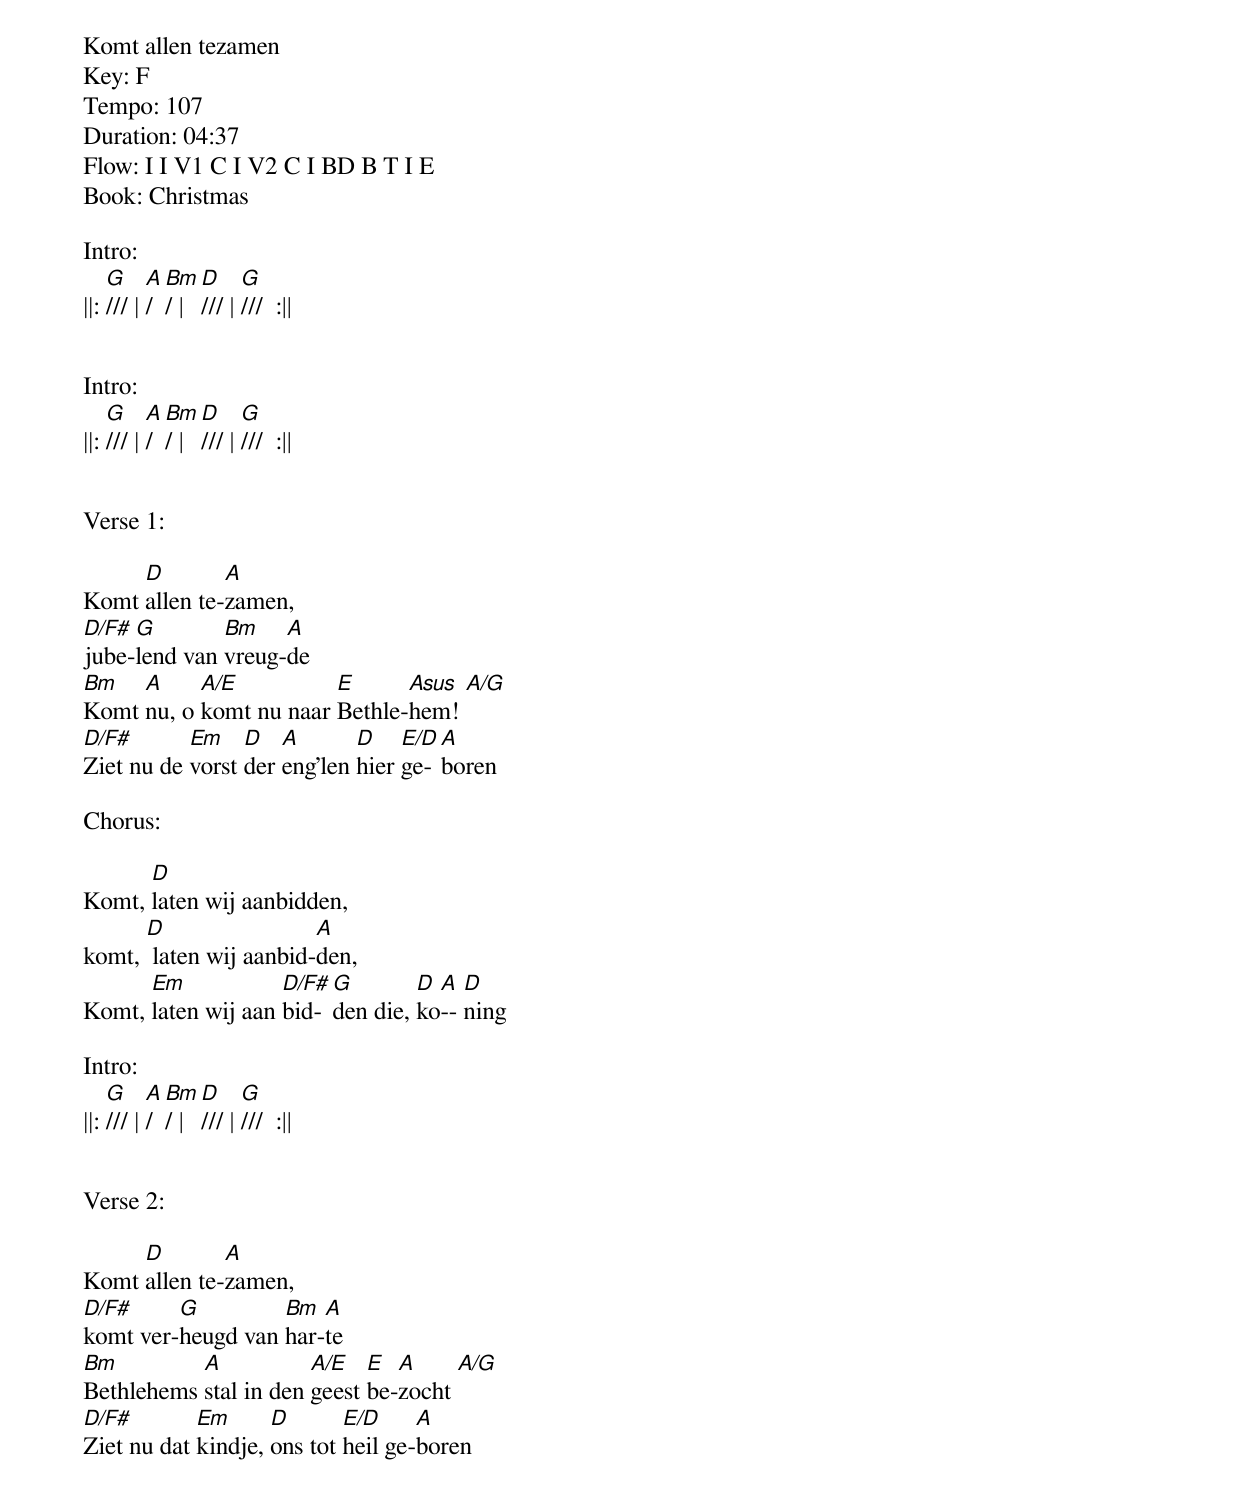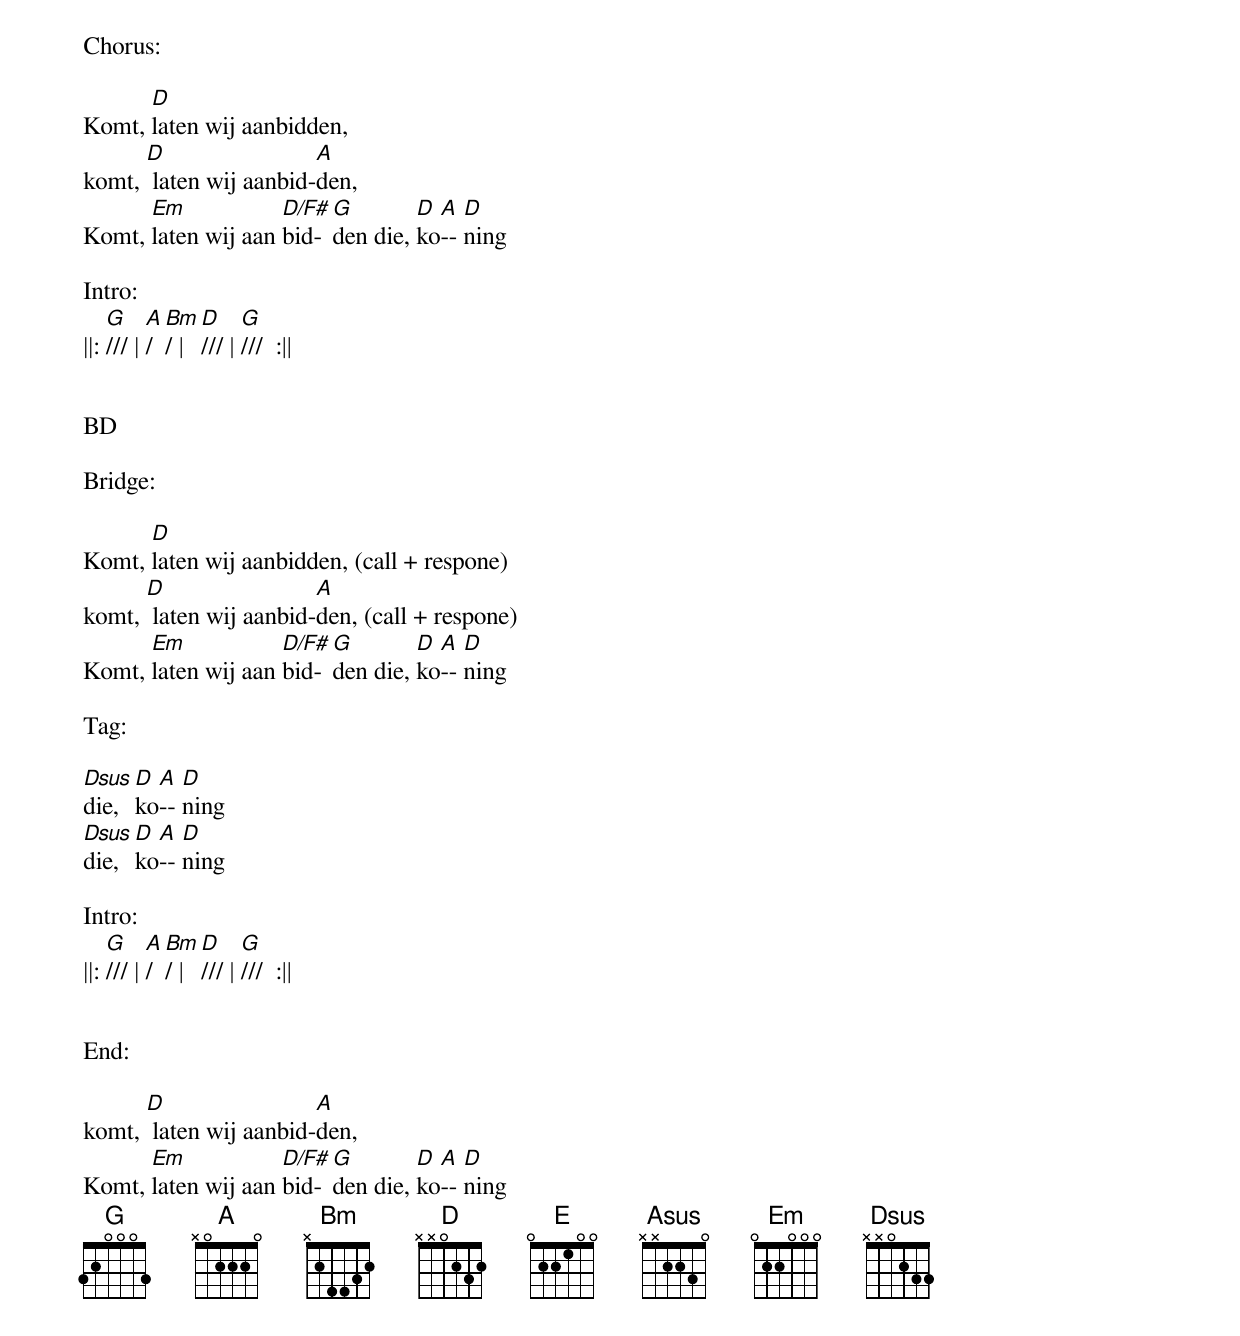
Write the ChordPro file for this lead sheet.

Komt allen tezamen
Key: F
Tempo: 107
Duration: 04:37
Flow: I I V1 C I V2 C I BD B T I E
Book: Christmas

Intro:
||: [G]/// | [A]/ [Bm]/ | [D]/// | [G]///  :||


Intro:
||: [G]/// | [A]/ [Bm]/ | [D]/// | [G]///  :||


Verse 1:

Komt [D]allen te-[A]zamen,
[D/F#]jube-[G]lend van [Bm]vreug-[A]de
[Bm]Komt [A]nu, o [A/E]komt nu naar [E]Bethle-[Asus]hem! [A/G]
[D/F#]Ziet nu de [Em]vorst [D]der [A]eng'len [D]hier [E/D]ge-[A]boren

Chorus:

Komt, [D]laten wij aanbidden,
komt, [D] laten wij aanbid-[A]den,
Komt, [Em]laten wij aan [D/F#]bid- [G]den die, [D]ko[A]-- [D]ning

Intro:
||: [G]/// | [A]/ [Bm]/ | [D]/// | [G]///  :||


Verse 2:

Komt [D]allen te-[A]zamen,
[D/F#]komt ver-[G]heugd van [Bm]har-[A]te
[Bm]Bethlehems [A]stal in den [A/E]geest [E]be-[A]zocht [A/G]
[D/F#]Ziet nu dat [Em]kindje, [D]ons tot [E/D]heil ge-[A]boren


Chorus:

Komt, [D]laten wij aanbidden,
komt, [D] laten wij aanbid-[A]den,
Komt, [Em]laten wij aan [D/F#]bid- [G]den die, [D]ko[A]-- [D]ning

Intro:
||: [G]/// | [A]/ [Bm]/ | [D]/// | [G]///  :||


BD

Bridge:

Komt, [D]laten wij aanbidden, (call + respone)
komt, [D] laten wij aanbid-[A]den, (call + respone)
Komt, [Em]laten wij aan [D/F#]bid- [G]den die, [D]ko[A]-- [D]ning

Tag:

[Dsus]die, [D]ko[A]-- [D]ning
[Dsus]die, [D]ko[A]-- [D]ning

Intro:
||: [G]/// | [A]/ [Bm]/ | [D]/// | [G]///  :||


End:

komt, [D] laten wij aanbid-[A]den,
Komt, [Em]laten wij aan [D/F#]bid- [G]den die, [D]ko[A]-- [D]ning
